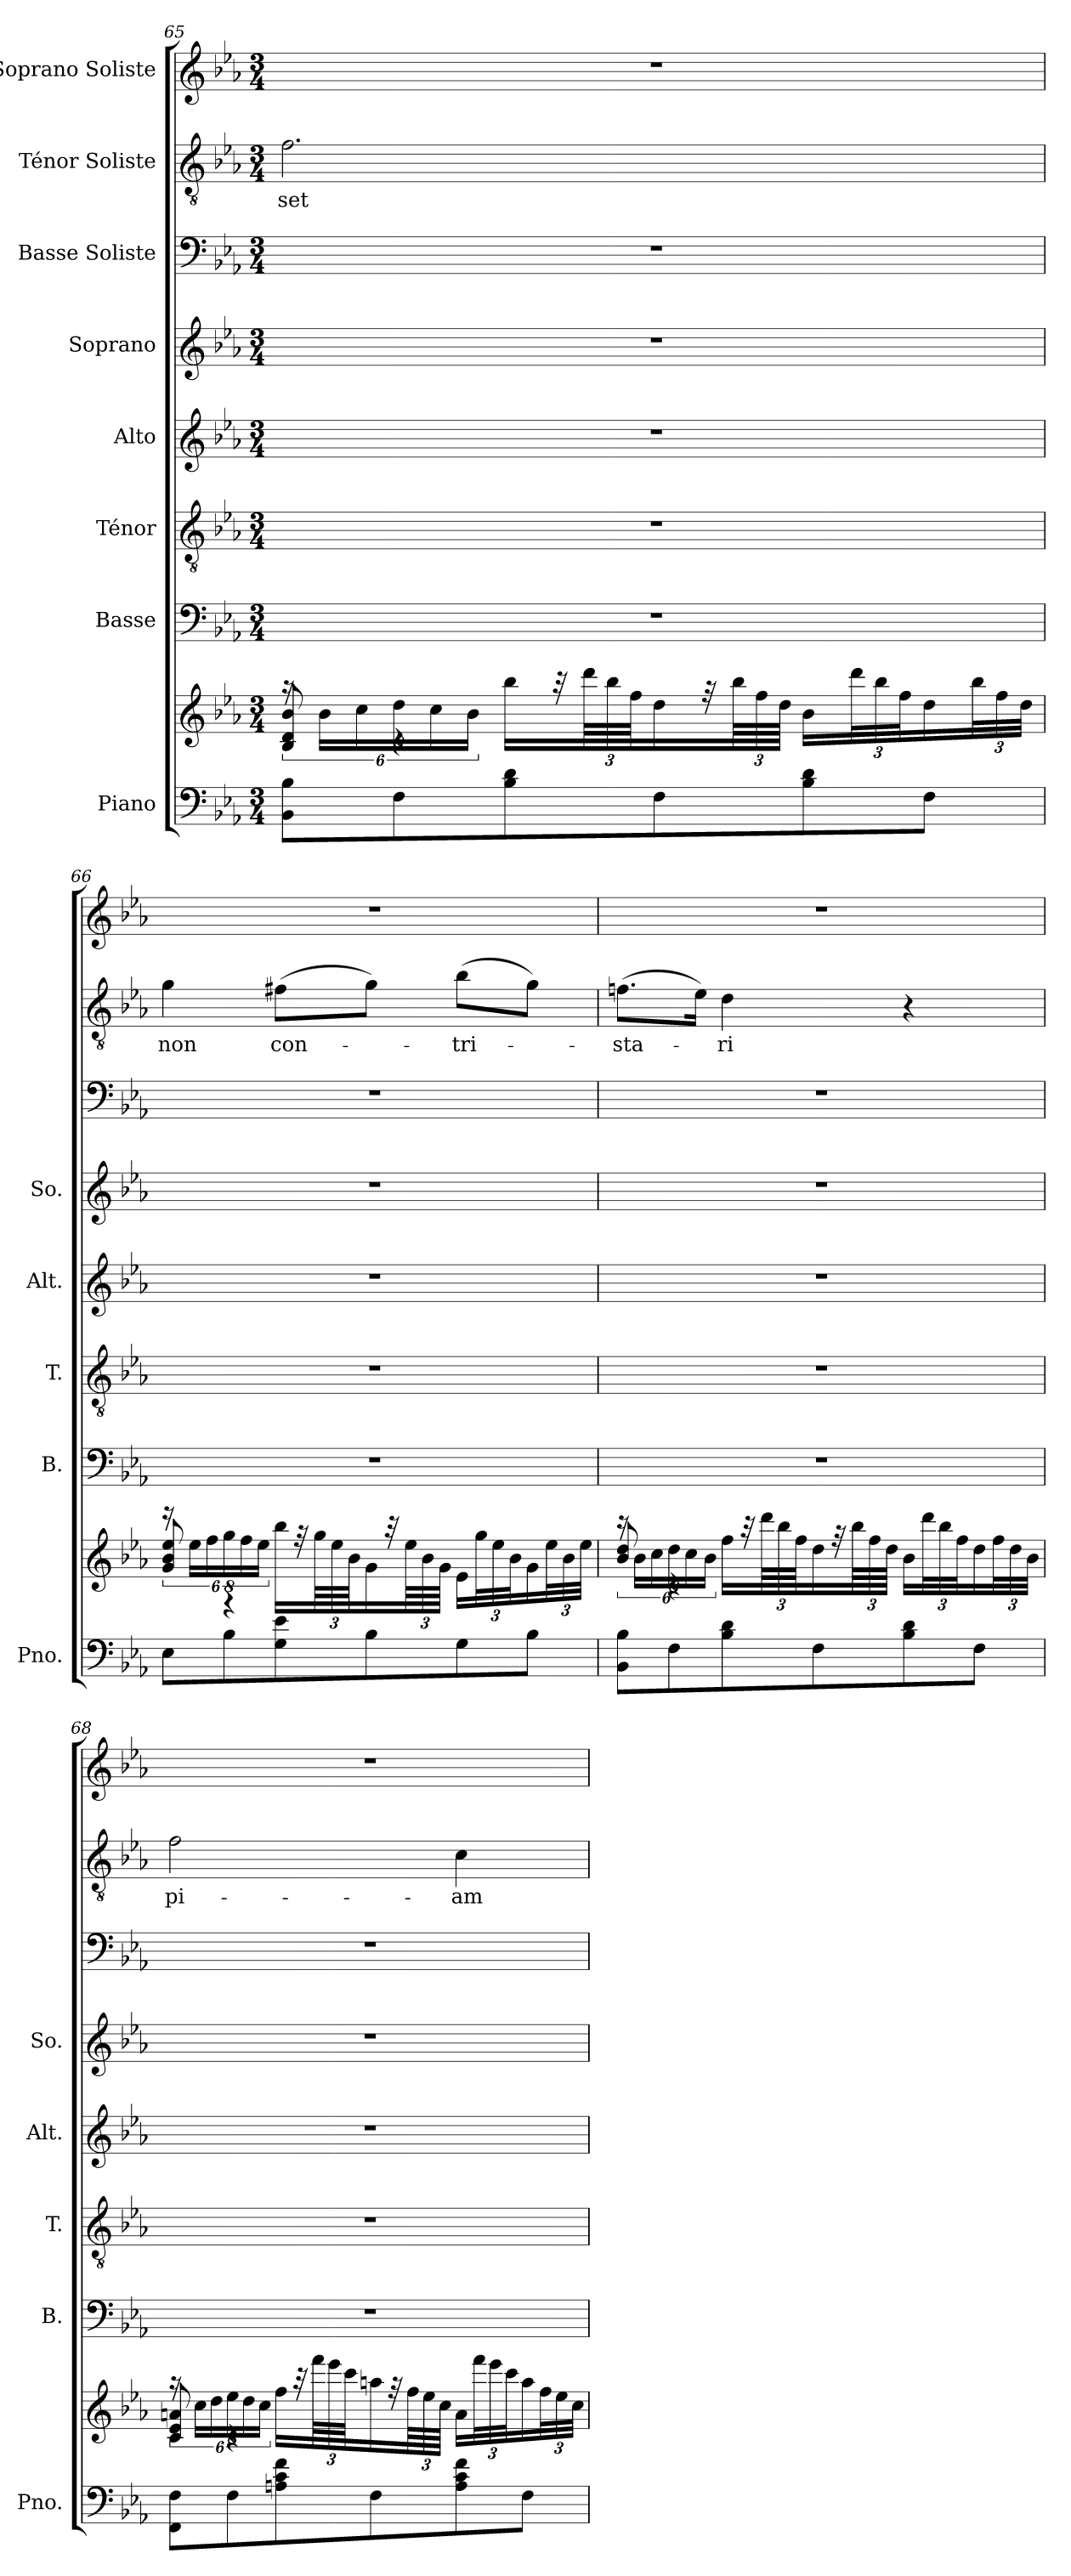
**kern	**kern	**kern	**kern	**kern	**kern	**kern	**kern	**text	**kern
*part8	*part8	*part7	*part6	*part5	*part4	*part3	*part2	*part2	*part1
*staff9	*staff8	*staff7	*staff6	*staff5	*staff4	*staff3	*staff2	*staff2	*staff1
*I"Piano	*	*I"Basse	*I"Ténor	*I"Alto	*I"Soprano	*I"Basse Soliste	*I"Ténor Soliste	*	*I"Soprano Soliste
*I'Pno.	*	*I'B.	*I'T.	*I'Alt.	*I'So.	*	*	*	*
*clefF4	*clefG2	*clefF4	*clefGv2	*clefG2	*clefG2	*clefF4	*clefGv2	*	*clefG2
*k[b-e-a-]	*k[b-e-a-]	*k[b-e-a-]	*k[b-e-a-]	*k[b-e-a-]	*k[b-e-a-]	*k[b-e-a-]	*k[b-e-a-]	*	*k[b-e-a-]
*M3/4	*M3/4	*M3/4	*M3/4	*M3/4	*M3/4	*M3/4	*M3/4	*	*M3/4
=65	=65	=65	=65	=65	=65	=65	=65	=65	=65
*	*^	*	*	*	*	*	*	*	*
!	!	!	!	!	!	!	!	!	!LO:LY:b	!
8BB-\ 8B-\L	24r	8B-/ 8d/ 8b-/	2.r	2.r	2.r	2.r	2.r	2.f\	-set	2.r
.	24b-\LL	.	.	.	.	.	.	.	.	.
.	24cc\	.	.	.	.	.	.	.	.	.
!	!	!LO:N:vis=2.	!	!	!	!	!	!	!	!
8F\	24dd\	8%5r	.	.	.	.	.	.	.	.
.	24cc\	.	.	.	.	.	.	.	.	.
.	24b-\JJ	.	.	.	.	.	.	.	.	.
8B-\ 8d\	16bb-\LL	.	.	.	.	.	.	.	.	.
.	32r	.	.	.	.	.	.	.	.	.
*	*Xbrackettup	*	*	*	*	*	*	*	*	*
.	96ddd\LL	.	.	.	.	.	.	.	.	.
.	96bb-\	.	.	.	.	.	.	.	.	.
.	96ff\JJ	.	.	.	.	.	.	.	.	.
8F\	16dd\	.	.	.	.	.	.	.	.	.
.	32r	.	.	.	.	.	.	.	.	.
.	96bb-\LL	.	.	.	.	.	.	.	.	.
.	96ff\	.	.	.	.	.	.	.	.	.
.	96dd\JJJJ	.	.	.	.	.	.	.	.	.
8B-\ 8d\	16b-\LL	.	.	.	.	.	.	.	.	.
.	48ddd\L	.	.	.	.	.	.	.	.	.
.	48bb-\	.	.	.	.	.	.	.	.	.
.	48ff\J	.	.	.	.	.	.	.	.	.
8F\J	16dd\	.	.	.	.	.	.	.	.	.
.	48bb-\L	.	.	.	.	.	.	.	.	.
.	48ff\	.	.	.	.	.	.	.	.	.
.	48dd\JJJ	.	.	.	.	.	.	.	.	.
!!LO:LB:g=z
=66	=66	=66	=66	=66	=66	=66	=66	=66	=66	=66
*	*brackettup	*	*	*	*	*	*	*	*	*
!	!	!	!	!	!	!	!	!	!LO:LY:b	!
*	*	*	*	*	*	*	*	*	*	*^
8E-\L	24r	8g/ 8b-/ 8ee-/	2.r	2.r	2.r	2.r	2.r	4g\	non	2.r	4e-/yy
.	24ee-\LL	.	.	.	.	.	.	.	.	.	.
.	24ff\	.	.	.	.	.	.	.	.	.	.
!	!	!LO:N:vis=2.	!	!	!	!	!	!	!	!	!
8B-\	24gg\	8%5r	.	.	.	.	.	.	.	.	.
.	24ff\	.	.	.	.	.	.	.	.	.	.
.	24ee-\JJ	.	.	.	.	.	.	.	.	.	.
!	!	!	!	!	!	!	!	!	!LO:LY:b	!	!
8G\ 8e-\	16bb-\LL	.	.	.	.	.	.	(8f#X\L	con-	.	2ryy
.	32r	.	.	.	.	.	.	.	.	.	.
*	*Xbrackettup	*	*	*	*	*	*	*	*	*	*
.	96gg\LL	.	.	.	.	.	.	.	.	.	.
.	96ee-\	.	.	.	.	.	.	.	.	.	.
.	96b-\JJ	.	.	.	.	.	.	.	.	.	.
8B-\	16g\	.	.	.	.	.	.	8g\J)	.	.	.
.	32r	.	.	.	.	.	.	.	.	.	.
.	96ee-\LL	.	.	.	.	.	.	.	.	.	.
.	96b-\	.	.	.	.	.	.	.	.	.	.
.	96g\JJJJ	.	.	.	.	.	.	.	.	.	.
!	!	!	!	!	!	!	!	!	!LO:LY:b	!	!
8G\	16e-\LL	.	.	.	.	.	.	(8b-\L	-tri-	.	.
.	48gg\L	.	.	.	.	.	.	.	.	.	.
.	48ee-\	.	.	.	.	.	.	.	.	.	.
.	48b-\J	.	.	.	.	.	.	.	.	.	.
8B-\J	16g\	.	.	.	.	.	.	8g\J)	.	.	.
.	48ee-\L	.	.	.	.	.	.	.	.	.	.
.	48b-\	.	.	.	.	.	.	.	.	.	.
.	48ee-\JJJ	.	.	.	.	.	.	.	.	.	.
*	*	*	*	*	*	*	*	*	*	*v	*v
=67	=67	=67	=67	=67	=67	=67	=67	=67	=67	=67
*	*brackettup	*	*	*	*	*	*	*	*	*
!	!	!	!	!	!	!	!	!	!LO:LY:b	!
8BB-\ 8B-\L	24r	8b-/ 8dd/	2.r	2.r	2.r	2.r	2.r	(8.fn\L	-sta-	2.r
.	24b-\LL	.	.	.	.	.	.	.	.	.
.	24cc\	.	.	.	.	.	.	.	.	.
!	!	!LO:N:vis=2.	!	!	!	!	!	!	!	!
8F\	24dd\	8%5r	.	.	.	.	.	.	.	.
.	24cc\	.	.	.	.	.	.	.	.	.
.	.	.	.	.	.	.	.	16e-\Jk)	.	.
.	24b-\JJ	.	.	.	.	.	.	.	.	.
!	!	!	!	!	!	!	!	!	!LO:LY:b	!
8B-\ 8d\	16ff\LL	.	.	.	.	.	.	4d\	-ri	.
.	32r	.	.	.	.	.	.	.	.	.
*	*Xbrackettup	*	*	*	*	*	*	*	*	*
.	96ddd\LL	.	.	.	.	.	.	.	.	.
.	96bb-\	.	.	.	.	.	.	.	.	.
.	96ff\JJ	.	.	.	.	.	.	.	.	.
8F\	16dd\	.	.	.	.	.	.	.	.	.
.	32r	.	.	.	.	.	.	.	.	.
.	96bb-\LL	.	.	.	.	.	.	.	.	.
.	96ff\	.	.	.	.	.	.	.	.	.
.	96dd\JJJJ	.	.	.	.	.	.	.	.	.
8B-\ 8d\	16b-\LL	.	.	.	.	.	.	4r	.	.
.	48ddd\L	.	.	.	.	.	.	.	.	.
.	48bb-\	.	.	.	.	.	.	.	.	.
.	48ff\J	.	.	.	.	.	.	.	.	.
8F\J	16dd\	.	.	.	.	.	.	.	.	.
.	48ff\L	.	.	.	.	.	.	.	.	.
.	48dd\	.	.	.	.	.	.	.	.	.
.	48b-\JJJ	.	.	.	.	.	.	.	.	.
!!LO:LB:g=z
=68	=68	=68	=68	=68	=68	=68	=68	=68	=68	=68
*	*brackettup	*	*	*	*	*	*	*	*	*
!	!	!	!	!	!	!	!	!	!LO:LY:b	!
*	*	*	*	*	*	*	*	*	*	*^
8FF\ 8F\L	24r	8c/ 8e-/ 8an/	2.r	2.r	2.r	2.r	2.r	2f\	pi-	2.r	4e-/yy
.	24cc\LL	.	.	.	.	.	.	.	.	.	.
.	24dd\	.	.	.	.	.	.	.	.	.	.
!	!	!LO:N:vis=2.	!	!	!	!	!	!	!	!	!
8F\	24ee-\	8%5r	.	.	.	.	.	.	.	.	.
.	24dd\	.	.	.	.	.	.	.	.	.	.
.	24cc\JJ	.	.	.	.	.	.	.	.	.	.
8An\ 8c\ 8f\	16ff\LL	.	.	.	.	.	.	.	.	.	2ryy
.	32r	.	.	.	.	.	.	.	.	.	.
*	*Xbrackettup	*	*	*	*	*	*	*	*	*	*
.	96fff\LL	.	.	.	.	.	.	.	.	.	.
.	96eee-\	.	.	.	.	.	.	.	.	.	.
.	96ccc\JJ	.	.	.	.	.	.	.	.	.	.
8F\	16aan\	.	.	.	.	.	.	.	.	.	.
.	32r	.	.	.	.	.	.	.	.	.	.
.	96ff\LL	.	.	.	.	.	.	.	.	.	.
.	96ee-\	.	.	.	.	.	.	.	.	.	.
.	96cc\JJJJ	.	.	.	.	.	.	.	.	.	.
!	!	!	!	!	!	!	!	!	!LO:LY:b	!	!
8A\ 8c\ 8f\	16a\LL	.	.	.	.	.	.	4c\	-am	.	.
.	48fff\L	.	.	.	.	.	.	.	.	.	.
.	48eee-\	.	.	.	.	.	.	.	.	.	.
.	48ccc\J	.	.	.	.	.	.	.	.	.	.
8F\J	16aa\	.	.	.	.	.	.	.	.	.	.
.	48ff\L	.	.	.	.	.	.	.	.	.	.
.	48ee-\	.	.	.	.	.	.	.	.	.	.
.	48cc\JJJ	.	.	.	.	.	.	.	.	.	.
*	*v	*v	*	*	*	*	*	*	*	*v	*v
=	=	=	=	=	=	=	=	=	=
*-	*-	*-	*-	*-	*-	*-	*-	*-	*-
